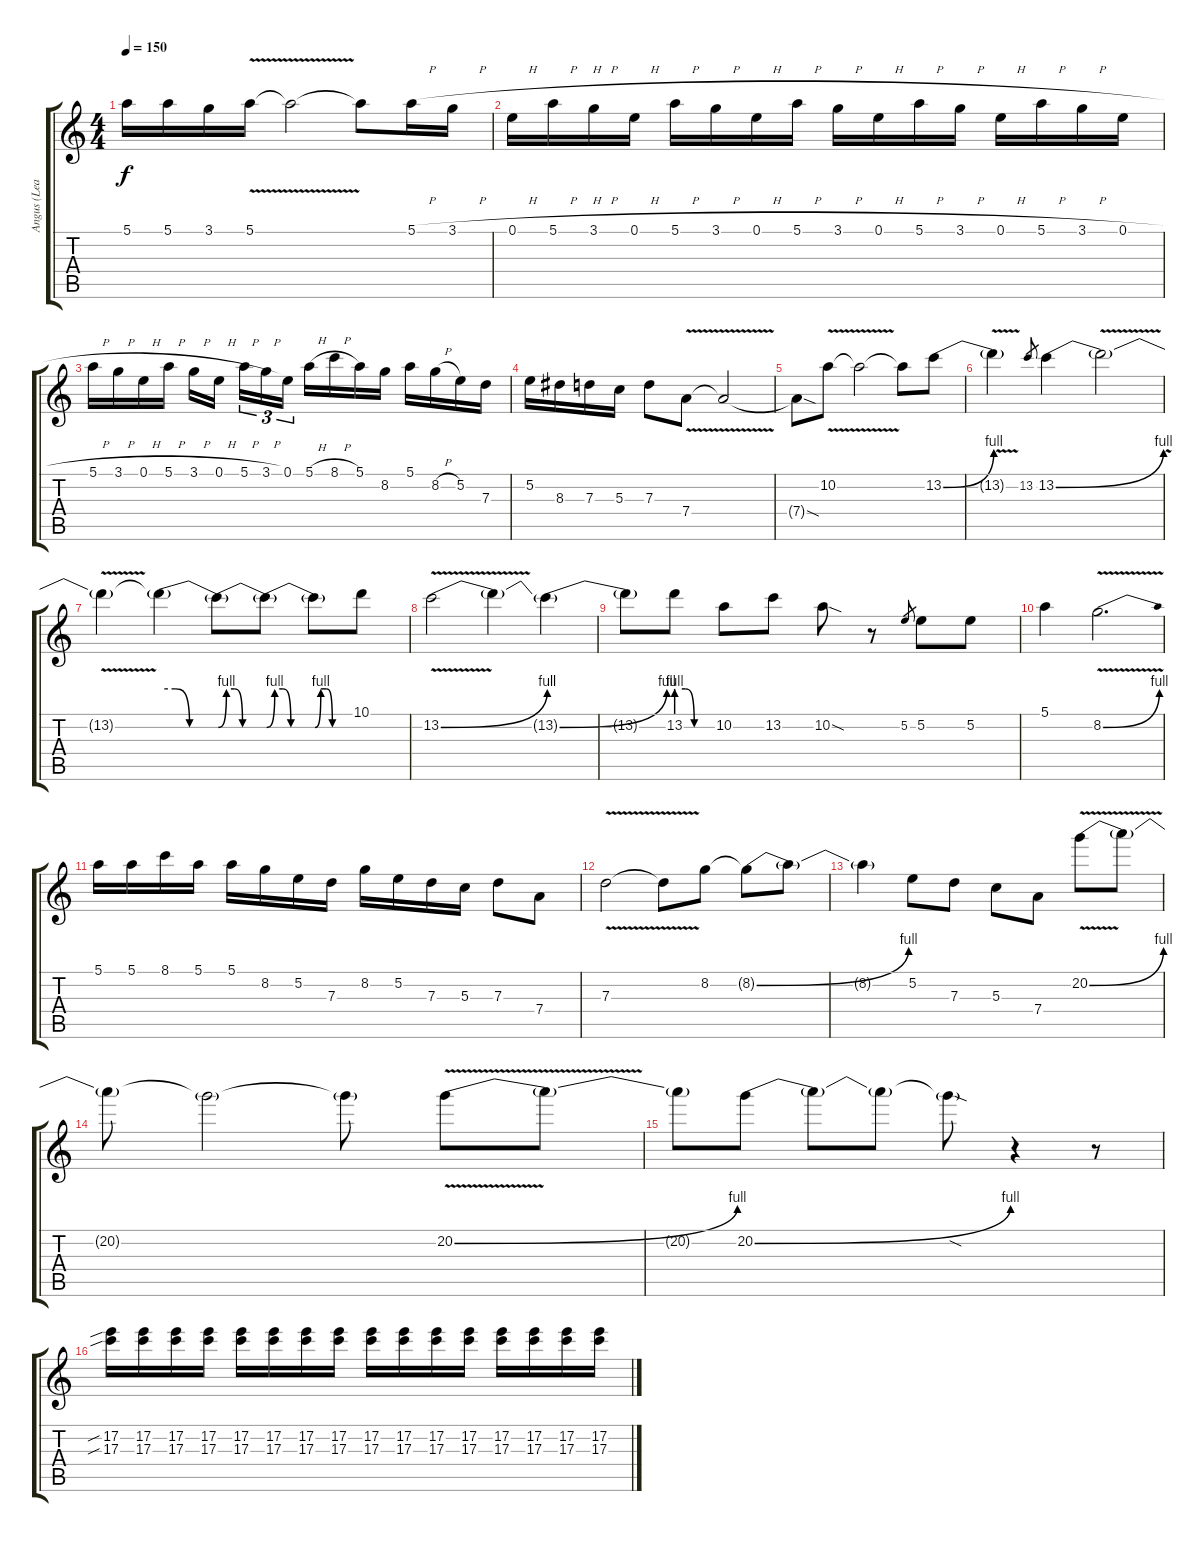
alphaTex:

\track ("Angus (Lead)" "Angus (Lea") {instrument overdrivenguitar}
\staff {score tabs}
\tuning (E4 B3 G3 D3 A2 E2) {hide}
\ts (4 4)
\tempo 150
\clef g2
\ks c
5.1.16{dy f} 5.1.16 3.1.16 5.1{v}.16 5.1{t}.2 5.1{t}.8 5.1{h}.16 3.1{h}.16 |
0.1{h}.16 5.1{h}.16 3.1{h}.16 0.1{h}.16 5.1{h}.16 3.1{h}.16 0.1{h}.16 5.1{h}.16 3.1{h}.16 0.1{h}.16 5.1{h}.16 3.1{h}.16 0.1{h}.16 5.1{h}.16 3.1{h}.16 0.1{h}.16 |
5.1{h}.16 3.1{h}.16 0.1{h}.16 5.1{h}.16 3.1{h}.16 0.1{h}.16{beam splitsecondary} 5.1{h}.16{tu (3 2)} 3.1{h}.16{tu (3 2)} 0.1.16{tu (3 2)} 5.1{h}.16 8.1{h}.16 5.1.16 8.2.16 5.1.16 8.2{h}.16 5.2.16 7.3.16 |
5.2.16 8.3.16 7.3.16 5.3.16 7.3.8 7.4{v}.8 7.4{t}.2 |
7.4{sod t}.8 10.2{v}.8 10.2{t}.2 10.2{t}.8 13.2{be (bend 0 0 60 4)}.8 |
13.2{v t}.4 13.2.8{gr} 13.2{be (bend 0 0 60 4)}.4 13.2{v t}.2 |
13.2{t}.4 13.2{be (custom 0 4 15 4 30 0 60 0) t}.4 13.2{be (custom 0 0 10 4 20 4 30 0 60 0) t}.8 13.2{be (custom 0 0 10 4 20 4 30 0 60 0) t}.8 13.2{be (custom 0 0 10 4 20 4 30 0 60 0) t}.8 10.1.8 |
13.2{be (bend 0 0 60 4) v}.2 13.2{t}.4 13.2{be (bend 0 0 60 4) t}.4 |
13.2{t}.8 13.2{be (custom 0 4 15 4 30 0 60 0)}.8 10.2.8 13.2.8 10.2{sod}.8 r.8 5.2.8{gr} 5.2.8 5.2.8 |
5.1.4 8.2{be (bend 0 0 60 4) v}.2{d} |
5.1.16 5.1.16 8.1.16 5.1.16 5.1.16 8.2.16 5.2.16 7.3.16 8.2.16 5.2.16 7.3.16 5.3.16 7.3.8 7.4.8 |
7.3{v}.2 7.3{t}.8 8.2.8 8.2{be (bend 0 0 60 4) t}.8 8.2{t}.8 |
8.2{t}.4 5.2.8 7.3.8 5.3.8 7.4.8 20.2{be (bend 0 0 60 4) v}.8 20.2{t}.8 |
20.2{t}.8 20.2{t}.2 20.2{t}.8 20.2{be (bend 0 0 60 4) v}.8 20.2{t}.8 |
20.2{t}.8 20.2{be (bend 0 0 60 4)}.8 20.2{t}.8 20.2{t}.8 20.2{sod t}.8 r.4 r.8 |
(17.2{sib} 17.3{sib}).16 (17.2 17.3).16 (17.2 17.3).16 (17.2 17.3).16 (17.2 17.3).16 (17.2 17.3).16 (17.2 17.3).16 (17.2 17.3).16 (17.2 17.3).16 (17.2 17.3).16 (17.2 17.3).16 (17.2 17.3).16 (17.2 17.3).16 (17.2 17.3).16 (17.2 17.3).16 (17.2 17.3).16
